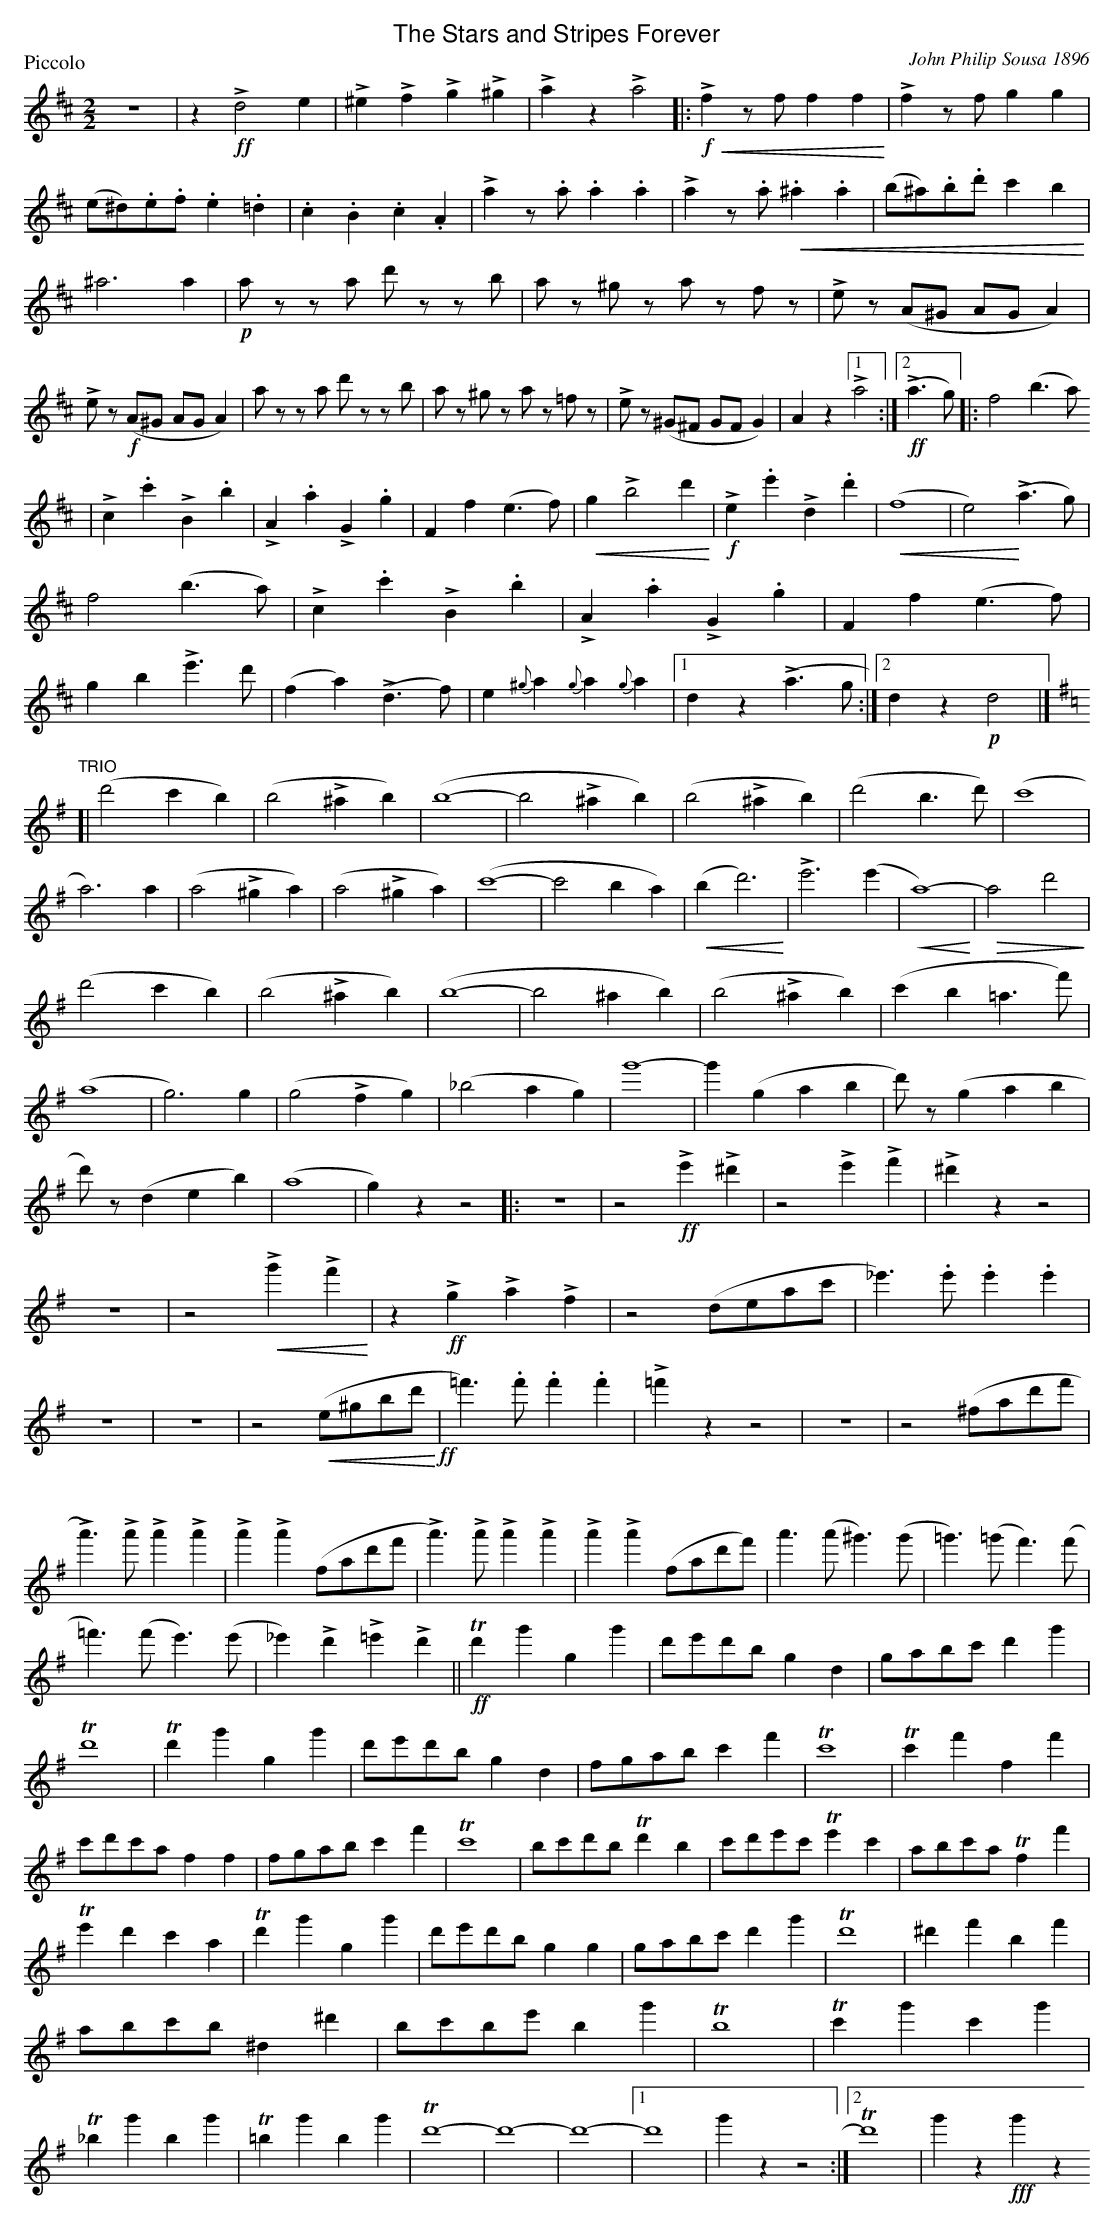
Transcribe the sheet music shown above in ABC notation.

X:1
T:The Stars and Stripes Forever
M:2/2
L:1/4
P:Piccolo
%%textspace 1pt
C:John Philip Sousa 1896
K:Dmaj
Z |\
z!>!!ff!d2e | !>!^e!>!f!>!g!>!^g | !>!az!>!a2 |: !>!!f!!crescendo(!fz/2f/2ff!crescendo)! |\
!>!fz/2f/2gg | (e/2^d/2).e/2.f/2.e.=d | .c.B.c.A | !>!az/2.a/2.a.a |\
!>!az/2.a/2!crescendo(!.^a.a | (b/2^a/2).b/2.d'/2c'b!crescendo)! | ^a3a | !p!a/2 z/2z/2a/2 d'/2 z/2z/2 b/2 |\
a/2z/2 ^g/2z/2 a/2z/2 f/2z/2 | !>!e/2 z/2(A/2^G/2 A/2G/2A) | !>!e/2 z/2!f!(A/2^G/2 A/2G/2A) | a/2 z/2z/2a/2 d'/2 z/2z/2b/2 |\
a/2z/2 ^g/2z/2 a/2z/2 =f/2z/2 | !>!e/2 z/2(^G/2^F/2 G/2F/2G) | Az  [1 !>!a2 :| [2 (!ff!!>!a>g) |:\
f2(b>a)
| !>!c.c'!>!B.b | !>!A.a!>!G.g | Ff(e>f) | !crescendo(!g!>!b2d'!crescendo)! |\
!f!!>!e.e'!>!d.d' | !crescendo(!(f4 | e2)!crescendo)!!>!(a>g) | f2(b>a) |\
!>!c.c'!>!B.b | !>!A.a!>!G.g | Ff(e>f) | gb!>!e'>d' |\
(fa)!>!(d>f) | e{^g}a{g}a{g}a | [1 dz !>!(a>g :| [2 dz !p!d2 |]
K:Gmaj
"TRIO"[|\
(d'2c'b) |\
(b2!>!^ab) | (b4- | b2!>!^ab) | (b2!>!^ab) |\
(d'2b>d') | (c'4 | a3)a | (a2!>!^ga) |\
(a2!>!^ga) | (c'4- | c'2ba) | !crescendo(!(bd'3)!crescendo)! | !>!e'3(e' |\
!crescendo(!a4-!crescendo)!) | !diminuendo(!a2d'2!diminuendo)! \
| (d'2c'b) | (b2!>!^ab) | (b4- | b2^ab) | \
(b2!>!^ab) | (c'b=a>f') | (a4 | g3)g | \
(g2!>!fg) | (_b2ag) | g'4- | g'(gab | \
d'/2)z/2(gab | d'/2) z/2(deb) | (a4 | g)zz2 \
|: z4 | z2!ff!!>!e'!>!^d' | z2!>!e'!>!f' | !>!^d'zz2 | z4 |\
z2!>!!crescendo(!g'!>!f'!crescendo)! | z!ff!!>!g!>!a!>!f | z2(d/2e/2a/2c'/2 | _e')>.e'.e'.e' |\
z4 | z4 | z2(!crescendo(!e/2^g/2b/2d'/2!crescendo)!!ff! | =f')>.f'.f'.f' | !>!=f'zz2 |\
z4 | z2(^f/2a/2d'/2f'/2 | !>!a')>!>!a'!>!a'!>!a' | !>!a'!>!a'(f/2a/2d'/2f'/2 |\
!>!a')>!>!a'!>!a'!>!a' | !>!a'!>!a'(f/2a/2d'/2f'/2) | a'>(a'^g')>(g' |\
=g')>(=g'f')>(f' |
 =f'>)(f'e')>(e' | _e')!>!d'!>!=e'!>!d' ||\
!ff!!trill!d'g'gg' | d'/2e'/2d'/2b/2gd | g/2a/2b/2c'/2d'g' |\
!trill!d'4 | !trill!d'g'gg' | d'/2e'/2d'/2b/2gd | f/2g/2a/2b/2c'f' |\
!trill!c'4 | !trill!c'f'ff' | c'/2d'/2c'/2a/2ff | f/2g/2a/2b/2c'f' |\
!trill!c'4 | b/2c'/2d'/2b/2!trill!d'b | c'/2d'/2e'/2c'/2!trill!e'c' | a/2b/2c'/2a/2!trill!ff' |\
!trill!e'd'c'a | !trill!d'g'gg' | d'/2e'/2d'/2b/2gg | g/2a/2b/2c'/2d'g' |\
!trill!d'4 | ^d'f'bf' | a/2b/2c'/2b/2^d^d' | b/2c'/2b/2e'/2bg' | !trill!b4 |\
!trill!c'g'c'g' | !trill!_bg'bg' | !trill!=bg'bg' | !trill!d'4- |\
d'4- | d'4- |1 d'4 | g'zz2 :| [2 !trill!d'4 | g'z!fff!g'z
:|
